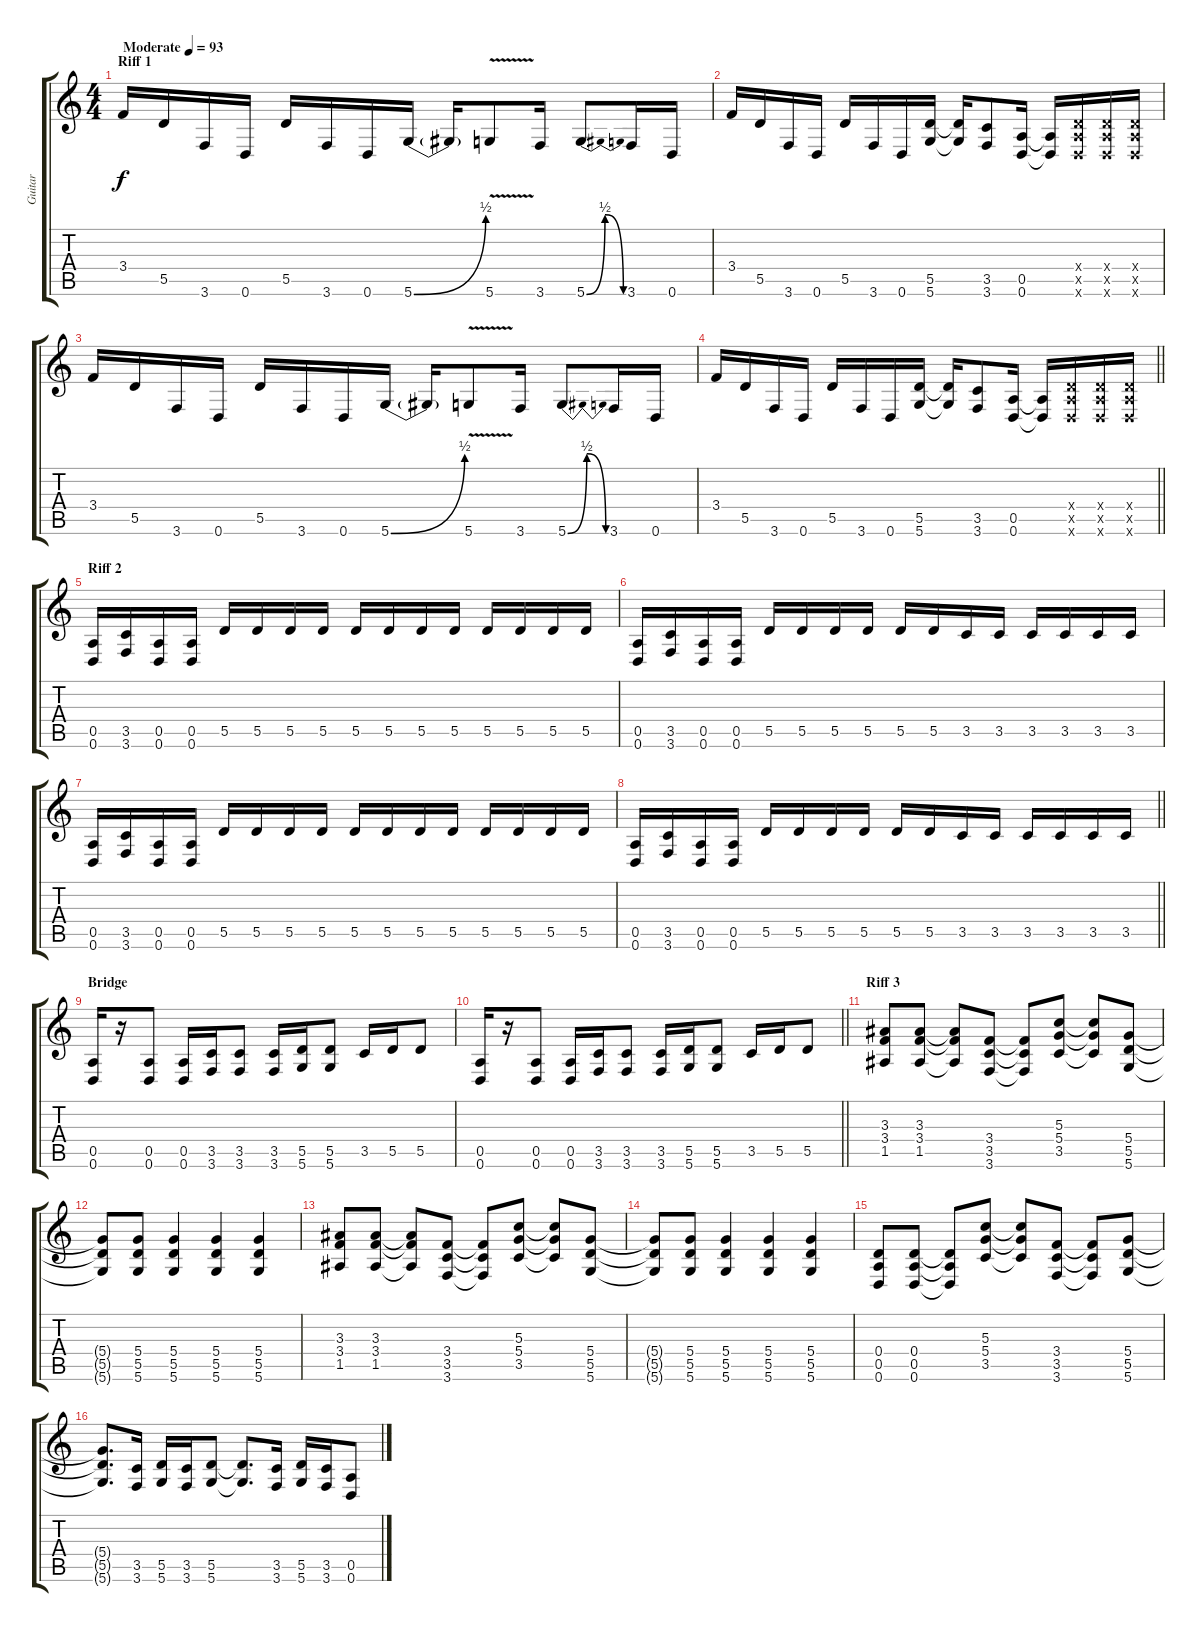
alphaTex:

\track ("Guitar" "Guitar") {instrument distortionguitar}
\staff {score tabs}
\tuning (E4 B3 G3 D3 A2 D2) {hide}
\ts (4 4)
\section ("" "Riff 1")
\tempo (93 "Moderate")
\clef g2
\ks c
3.4.16{dy f instrument distortionguitar} 5.5.16 3.6.16 0.6.16 5.5.16 3.6.16 0.6.16 5.6{be (bend 0 0 60 2)}.16 5.6{t}.16 5.6{v}.8 3.6.16 5.6{be (bendrelease 0 0 30 2 30 2 60 0)}.8 3.6.16 0.6.16 |
3.4.16 5.5.16 3.6.16 0.6.16 5.5.16 3.6.16 0.6.16 (5.5 5.6).16 (5.5{t} 5.6{t}).16 (3.5 3.6).8 (0.5 0.6).16 (0.5{t} 0.6{t}).16 (0.4{x} 0.5{x} 0.6{x}).16 (0.4{x} 0.5{x} 0.6{x}).16 (0.4{x} 0.5{x} 0.6{x}).16 |
3.4.16 5.5.16 3.6.16 0.6.16 5.5.16 3.6.16 0.6.16 5.6{be (bend 0 0 60 2)}.16 5.6{t}.16 5.6{v}.8 3.6.16 5.6{be (bendrelease 0 0 30 2 30 2 60 0)}.8 3.6.16 0.6.16 |
\barLineRight lightlight
3.4.16 5.5.16 3.6.16 0.6.16 5.5.16 3.6.16 0.6.16 (5.5 5.6).16 (5.5{t} 5.6{t}).16 (3.5 3.6).8 (0.5 0.6).16 (0.5{t} 0.6{t}).16 (0.4{x} 0.5{x} 0.6{x}).16 (0.4{x} 0.5{x} 0.6{x}).16 (0.4{x} 0.5{x} 0.6{x}).16 |
\section ("" "Riff 2")
(0.5 0.6).16 (3.5 3.6).16 (0.5 0.6).16 (0.5 0.6).16 5.5.16 5.5.16 5.5.16 5.5.16 5.5.16 5.5.16 5.5.16 5.5.16 5.5.16 5.5.16 5.5.16 5.5.16 |
(0.5 0.6).16 (3.5 3.6).16 (0.5 0.6).16 (0.5 0.6).16 5.5.16 5.5.16 5.5.16 5.5.16 5.5.16 5.5.16 3.5.16 3.5.16 3.5.16 3.5.16 3.5.16 3.5.16 |
(0.5 0.6).16 (3.5 3.6).16 (0.5 0.6).16 (0.5 0.6).16 5.5.16 5.5.16 5.5.16 5.5.16 5.5.16 5.5.16 5.5.16 5.5.16 5.5.16 5.5.16 5.5.16 5.5.16 |
\barLineRight lightlight
(0.5 0.6).16 (3.5 3.6).16 (0.5 0.6).16 (0.5 0.6).16 5.5.16 5.5.16 5.5.16 5.5.16 5.5.16 5.5.16 3.5.16 3.5.16 3.5.16 3.5.16 3.5.16 3.5.16 |
\section ("" "Bridge")
(0.5 0.6).16 r.16 (0.5 0.6).8 (0.5 0.6).16 (3.5 3.6).16 (3.5 3.6).8 (3.5 3.6).16 (5.5 5.6).16 (5.5 5.6).8 3.5.16 5.5.16 5.5.8 |
\barLineRight lightlight
(0.5 0.6).16 r.16 (0.5 0.6).8 (0.5 0.6).16 (3.5 3.6).16 (3.5 3.6).8 (3.5 3.6).16 (5.5 5.6).16 (5.5 5.6).8 3.5.16 5.5.16 5.5.8 |
\section ("" "Riff 3")
(3.3 3.4 1.5).8 (3.3 3.4 1.5).8 (3.3{t} 3.4{t} 1.5{t}).8 (3.4 3.5 3.6).8 (3.4{t} 3.5{t} 3.6{t}).8 (5.3 5.4 3.5).8 (5.3{t} 5.4{t} 3.5{t}).8 (5.4 5.5 5.6).8 |
(5.4{t} 5.5{t} 5.6{t}).8 (5.4 5.5 5.6).8 (5.4 5.5 5.6).4 (5.4 5.5 5.6).4 (5.4 5.5 5.6).4 |
(3.3 3.4 1.5).8 (3.3 3.4 1.5).8 (3.3{t} 3.4{t} 1.5{t}).8 (3.4 3.5 3.6).8 (3.4{t} 3.5{t} 3.6{t}).8 (5.3 5.4 3.5).8 (5.3{t} 5.4{t} 3.5{t}).8 (5.4 5.5 5.6).8 |
(5.4{t} 5.5{t} 5.6{t}).8 (5.4 5.5 5.6).8 (5.4 5.5 5.6).4 (5.4 5.5 5.6).4 (5.4 5.5 5.6).4 |
(0.4 0.5 0.6).8 (0.4 0.5 0.6).8 (0.4{t} 0.5{t} 0.6{t}).8 (5.3 5.4 3.5).8 (5.3{t} 5.4{t} 3.5{t}).8 (3.4 3.5 3.6).8 (3.4{t} 3.5{t} 3.6{t}).8 (5.4 5.5 5.6).8 |
(5.4{t} 5.5{t} 5.6{t}).8{d} (3.5 3.6).16 (5.5 5.6).16 (3.5 3.6).16 (5.5 5.6).8 (5.5{t} 5.6{t}).8{d} (3.5 3.6).16 (5.5 5.6).16 (3.5 3.6).16 (0.5 0.6).8
